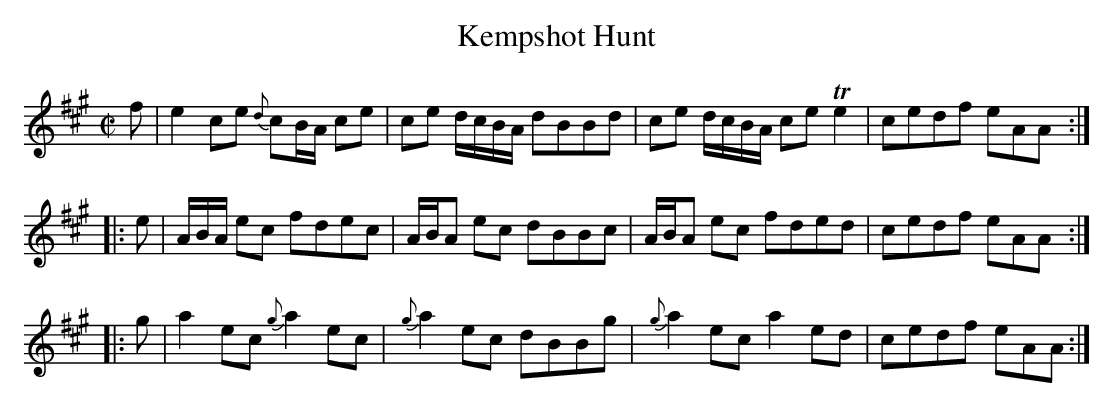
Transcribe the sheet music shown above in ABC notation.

X:1
T:Kempshot Hunt
M:C|
L:1/8
K:A
f|e2 ce {d}cB/A/ ce|ce d/c/B/A/ dBBd|ce d/c/B/A/ ce Te2|cedf eAA:|
|:e|A/B/A/ ec fdec|A/B/A ec dBBc|A/B/A ec fded|cedf eAA:|
|:g|a2 ec {g}a2 ec|{g}a2 ec dBBg|{g}a2 ec a2 ed|cedf eAA:|]
